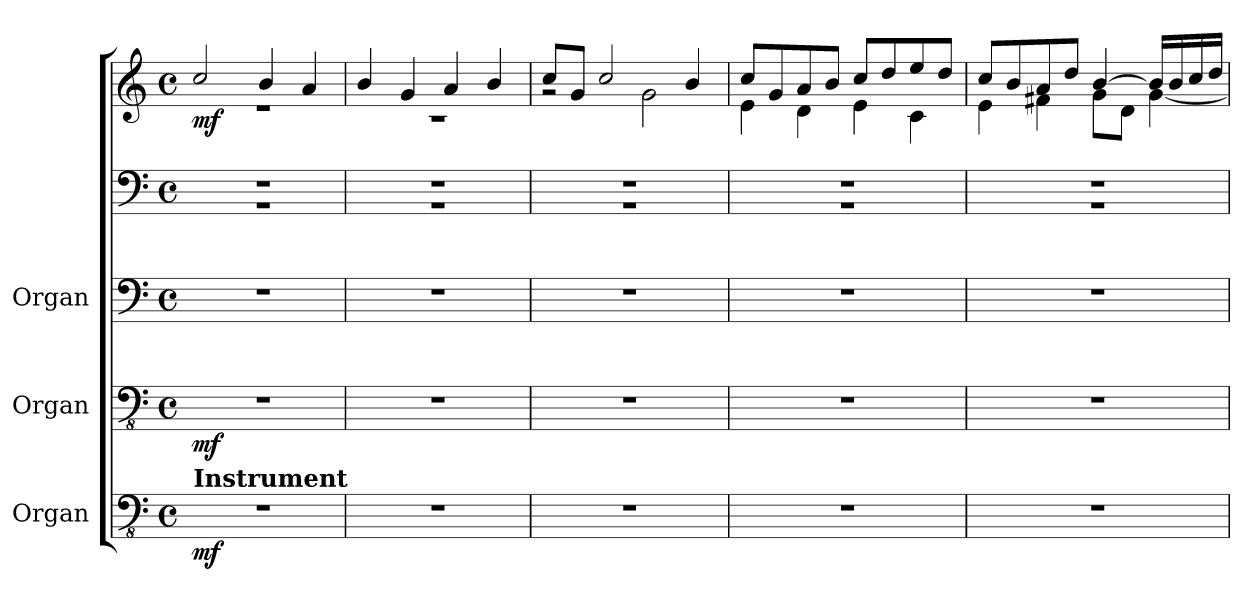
**kern	**dynam	**kern	**dynam	**kern	**kern	**kern	**dynam
*part3	*part3	*part2	*part2	*part1	*part1	*part1	*part1
*staff5	*staff5	*staff4	*staff4	*staff3	*staff2	*staff1	*staff1/2/3
*I"Organ	*	*I"Organ	*	*I"Organ	*	*	*
*clefFv4	*	*clefFv4	*	*clefF4	*clefF4	*clefG2	*
*k[]	*	*k[]	*	*k[]	*k[]	*k[]	*
*M4/4	*	*M4/4	*	*M4/4	*M4/4	*M4/4	*
*met(c)	*	*met(c)	*	*met(c)	*met(c)	*met(c)	*
*MM90	*	*MM90	*	*MM90	*MM90	*MM90	*
=1	=1	=1	=1	=1	=1	=1	=1
*	*	*	*	*	*^	*^	*
!LO:TX:a:B:t=Instrument	!	!	!	!	!	!	!	!	!
!	!LO:DY:b	!	!LO:DY:b	!	!	!	!	!	!LO:DY:b
1r	mf	1r	mf	1r	1rBB	1rF	2cc/	1r	mf
.	.	.	.	.	.	.	4b/	.	.
.	.	.	.	.	.	.	4a/	.	.
=2	=2	=2	=2	=2	=2	=2	=2	=2	=2
1r	.	1r	.	1r	1rBB	1rF	4b/	1r	.
.	.	.	.	.	.	.	4g/	.	.
.	.	.	.	.	.	.	4a/	.	.
.	.	.	.	.	.	.	4b/	.	.
=3	=3	=3	=3	=3	=3	=3	=3	=3	=3
1r	.	1r	.	1r	1rBB	1rF	8cc/L	2rg	.
.	.	.	.	.	.	.	8g/J	.	.
.	.	.	.	.	.	.	2cc/	.	.
.	.	.	.	.	.	.	.	2g\	.
.	.	.	.	.	.	.	4b/	.	.
=4	=4	=4	=4	=4	=4	=4	=4	=4	=4
1r	.	1r	.	1r	1rBB	1rF	8cc/L	4e\	.
.	.	.	.	.	.	.	8g/	.	.
.	.	.	.	.	.	.	8a/	4d\	.
.	.	.	.	.	.	.	8b/J	.	.
.	.	.	.	.	.	.	8cc/L	4e\	.
.	.	.	.	.	.	.	8dd/	.	.
.	.	.	.	.	.	.	8ee/	4c\	.
.	.	.	.	.	.	.	8dd/J	.	.
=5	=5	=5	=5	=5	=5	=5	=5	=5	=5
1r	.	1r	.	1r	1rBB	1rF	8cc/L	4e\	.
.	.	.	.	.	.	.	8b/	.	.
.	.	.	.	.	.	.	8a/	4f#X\	.
.	.	.	.	.	.	.	8dd/J	.	.
.	.	.	.	.	.	.	[4b/	8g\L	.
.	.	.	.	.	.	.	.	8d\J	.
.	.	.	.	.	.	.	16b/LL]	[4g\	.
.	.	.	.	.	.	.	16b/	.	.
.	.	.	.	.	.	.	16cc/	.	.
.	.	.	.	.	.	.	16dd/JJ	.	.
*	*	*	*	*	*v	*v	*	*	*
*	*	*	*	*	*	*v	*v	*
=	=	=	=	=	=	=	=
*-	*-	*-	*-	*-	*-	*-	*-
